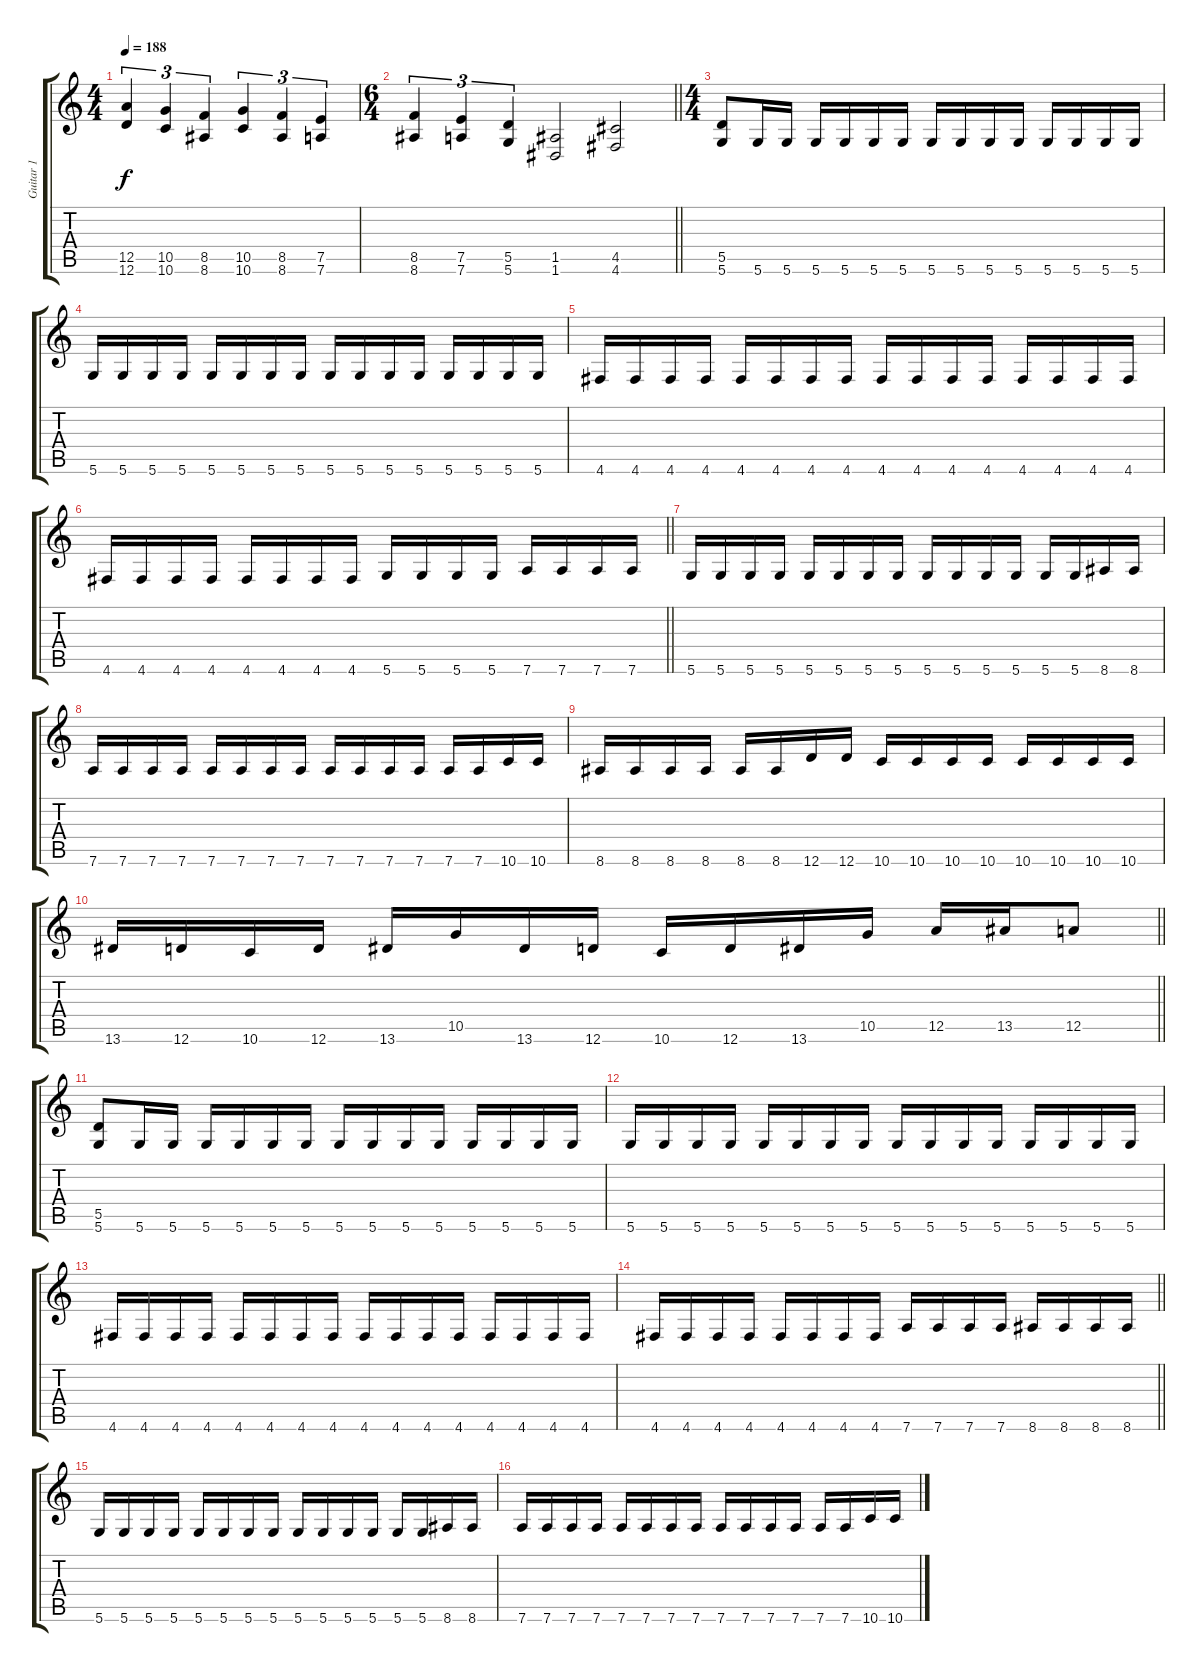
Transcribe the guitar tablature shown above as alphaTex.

\track ("Guitar 1" "Guitar 1") {instrument distortionguitar}
\staff {score tabs}
\tuning (E4 B3 G3 D3 A2 D2) {hide}
\ts (4 4)
\tempo 188
\clef g2
\ks c
(12.5 12.6).4{tu (3 2) dy f} (10.5 10.6).4{tu (3 2)} (8.5 8.6).4{tu (3 2)} (10.5 10.6).4{tu (3 2)} (8.5 8.6).4{tu (3 2)} (7.5 7.6).4{tu (3 2)} |
\ts (6 4)
\barLineRight lightlight
(8.5 8.6).4{tu (3 2)} (7.5 7.6).4{tu (3 2)} (5.5 5.6).4{tu (3 2)} (1.5 1.6).2 (4.5 4.6).2 |
\ts (4 4)
\section ("" "")
(5.5 5.6).8 5.6.16 5.6.16 5.6.16 5.6.16 5.6.16 5.6.16 5.6.16 5.6.16 5.6.16 5.6.16 5.6.16 5.6.16 5.6.16 5.6.16 |
5.6.16 5.6.16 5.6.16 5.6.16 5.6.16 5.6.16 5.6.16 5.6.16 5.6.16 5.6.16 5.6.16 5.6.16 5.6.16 5.6.16 5.6.16 5.6.16 |
4.6.16 4.6.16 4.6.16 4.6.16 4.6.16 4.6.16 4.6.16 4.6.16 4.6.16 4.6.16 4.6.16 4.6.16 4.6.16 4.6.16 4.6.16 4.6.16 |
\barLineRight lightlight
4.6.16 4.6.16 4.6.16 4.6.16 4.6.16 4.6.16 4.6.16 4.6.16 5.6.16 5.6.16 5.6.16 5.6.16 7.6.16 7.6.16 7.6.16 7.6.16 |
5.6.16 5.6.16 5.6.16 5.6.16 5.6.16 5.6.16 5.6.16 5.6.16 5.6.16 5.6.16 5.6.16 5.6.16 5.6.16 5.6.16 8.6.16 8.6.16 |
7.6.16 7.6.16 7.6.16 7.6.16 7.6.16 7.6.16 7.6.16 7.6.16 7.6.16 7.6.16 7.6.16 7.6.16 7.6.16 7.6.16 10.6.16 10.6.16 |
8.6.16 8.6.16 8.6.16 8.6.16 8.6.16 8.6.16 12.6.16 12.6.16 10.6.16 10.6.16 10.6.16 10.6.16 10.6.16 10.6.16 10.6.16 10.6.16 |
\barLineRight lightlight
13.6.16 12.6.16 10.6.16 12.6.16 13.6.16 10.5.16 13.6.16 12.6.16 10.6.16 12.6.16 13.6.16 10.5.16 12.5.16 13.5.16 12.5.8 |
(5.5 5.6).8 5.6.16 5.6.16 5.6.16 5.6.16 5.6.16 5.6.16 5.6.16 5.6.16 5.6.16 5.6.16 5.6.16 5.6.16 5.6.16 5.6.16 |
5.6.16 5.6.16 5.6.16 5.6.16 5.6.16 5.6.16 5.6.16 5.6.16 5.6.16 5.6.16 5.6.16 5.6.16 5.6.16 5.6.16 5.6.16 5.6.16 |
4.6.16 4.6.16 4.6.16 4.6.16 4.6.16 4.6.16 4.6.16 4.6.16 4.6.16 4.6.16 4.6.16 4.6.16 4.6.16 4.6.16 4.6.16 4.6.16 |
\barLineRight lightlight
4.6.16 4.6.16 4.6.16 4.6.16 4.6.16 4.6.16 4.6.16 4.6.16 7.6.16 7.6.16 7.6.16 7.6.16 8.6.16 8.6.16 8.6.16 8.6.16 |
5.6.16 5.6.16 5.6.16 5.6.16 5.6.16 5.6.16 5.6.16 5.6.16 5.6.16 5.6.16 5.6.16 5.6.16 5.6.16 5.6.16 8.6.16 8.6.16 |
7.6.16 7.6.16 7.6.16 7.6.16 7.6.16 7.6.16 7.6.16 7.6.16 7.6.16 7.6.16 7.6.16 7.6.16 7.6.16 7.6.16 10.6.16 10.6.16
